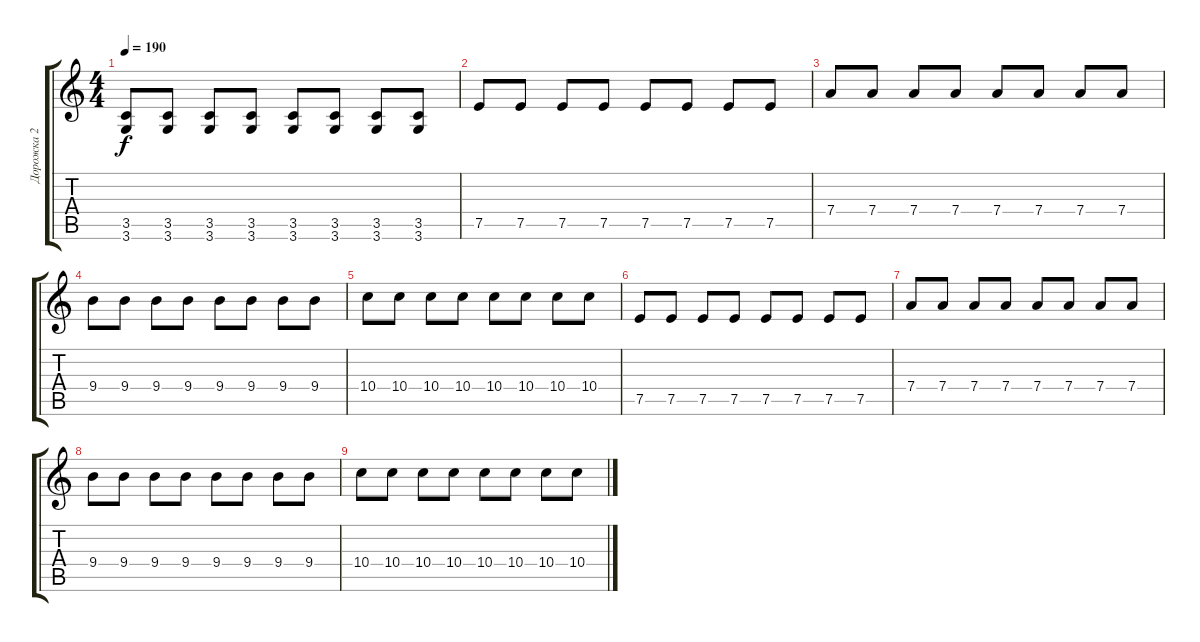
\track ("Дорожка 2" "Дорожка 2") {instrument overdrivenguitar}
\staff {score tabs}
\tuning (E4 B3 G3 D3 A2 E2) {hide}
\ts (4 4)
\tempo 190
\clef g2
\ks c
(3.5 3.6).8{dy f} (3.5 3.6).8 (3.5 3.6).8 (3.5 3.6).8 (3.5 3.6).8 (3.5 3.6).8 (3.5 3.6).8 (3.5 3.6).8 |
7.5.8 7.5.8 7.5.8 7.5.8 7.5.8 7.5.8 7.5.8 7.5.8 |
7.4.8 7.4.8 7.4.8 7.4.8 7.4.8 7.4.8 7.4.8 7.4.8 |
9.4.8 9.4.8 9.4.8 9.4.8 9.4.8 9.4.8 9.4.8 9.4.8 |
10.4.8 10.4.8 10.4.8 10.4.8 10.4.8 10.4.8 10.4.8 10.4.8 |
7.5.8 7.5.8 7.5.8 7.5.8 7.5.8 7.5.8 7.5.8 7.5.8 |
7.4.8 7.4.8 7.4.8 7.4.8 7.4.8 7.4.8 7.4.8 7.4.8 |
9.4.8 9.4.8 9.4.8 9.4.8 9.4.8 9.4.8 9.4.8 9.4.8 |
10.4.8 10.4.8 10.4.8 10.4.8 10.4.8 10.4.8 10.4.8 10.4.8
